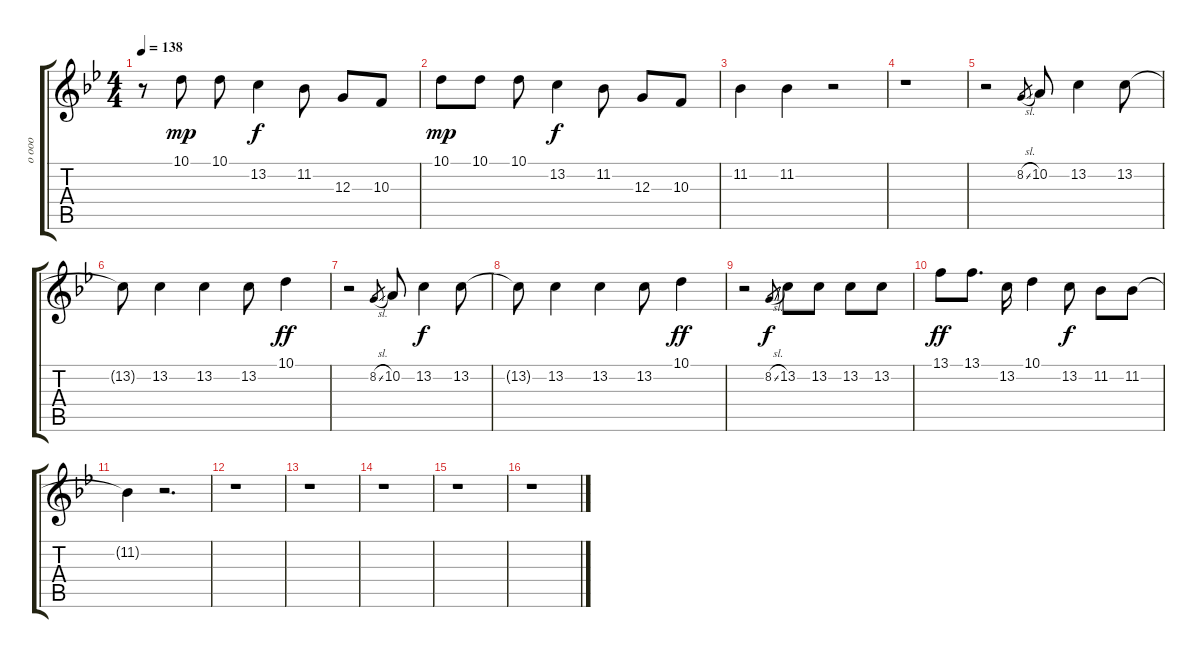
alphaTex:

\track ("o ooo" "o ooo") {instrument percussiveorgan}
\staff {score tabs}
\tuning (E4 B3 G3 D3 A2 E2) {hide}
\ts (4 4)
\tempo 138
\clef g2
\ks bb
r.8{dy f} 10.1.8{dy mp} 10.1.8 13.2.4{dy f} 11.2.8 12.3.8 10.3.8 |
10.1.8{dy mp} 10.1.8 10.1.8 13.2.4{dy f} 11.2.8 12.3.8 10.3.8 |
11.2.4 11.2.4 r.2 |
r.1 |
r.2 8.2{sl}.8{gr} 10.2.8 13.2.4 13.2.8 |
13.2{t}.8 13.2.4 13.2.4 13.2.8 10.1.4{dy ff} |
r.2 8.2{sl}.8{gr} 10.2.8 13.2.4{dy f} 13.2.8 |
13.2{t}.8 13.2.4 13.2.4 13.2.8 10.1.4{dy ff} |
r.2 8.2{sl}.8{gr dy f} 13.2.8 13.2.8 13.2.8 13.2.8 |
13.1.8{dy ff} 13.1.8{d} 13.2.16 10.1.4 13.2.8{dy f} 11.2.8 11.2.8 |
11.2{t}.4 r.2{d} |
r.1 |
r.1 |
r.1 |
r.1 |
r.1
